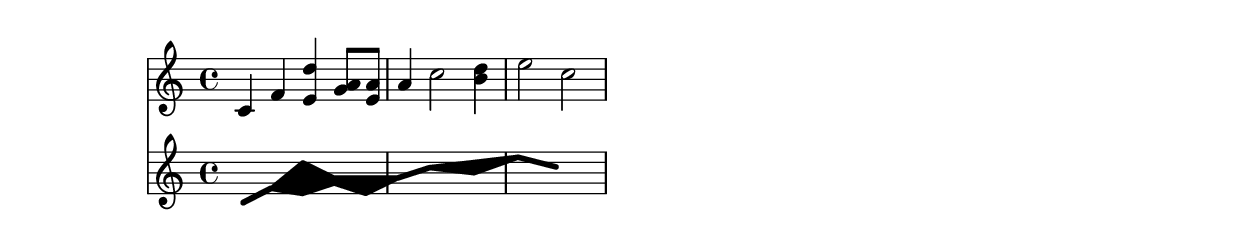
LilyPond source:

%% Do not edit this file; it is auto-generated from LSR http://lsr.dsi.unimi.it
%% This file is in the public domain.
\version "2.11.49"

\header {
  lsrtags = "simultaneous-notes, chords, keyboards"

  texidoc = "
Clusters are a device to denote that a complete range of notes is to be
played.

"
  doctitle = "Clusters"
} % begin verbatim
\layout {
  ragged-right = ##t 
}

fragment = \relative c' {
  c4 f <e d'>4
  <g a>8 <e a> a4 c2 <d b>4
  e2 c
}

<<
  \new Staff \fragment
  \new Staff \makeClusters \fragment
>>
